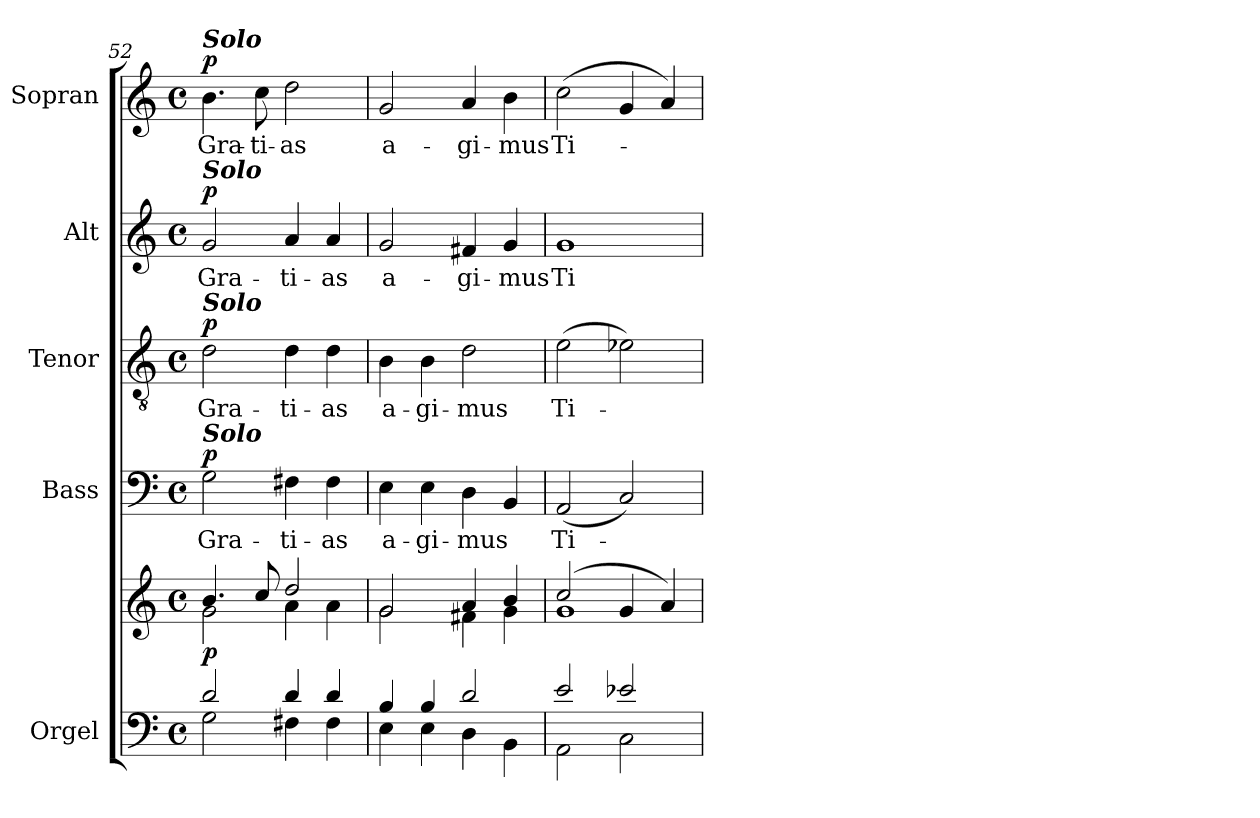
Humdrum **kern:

**kern	**kern	**dynam	**kern	**text	**dynam	**kern	**text	**dynam	**kern	**text	**dynam	**kern	**text	**dynam
*part5	*part5	*part5	*part4	*part4	*part4	*part3	*part3	*part3	*part2	*part2	*part2	*part1	*part1	*part1
*staff6	*staff5	*staff5/6	*staff4	*staff4	*staff4	*staff3	*staff3	*staff3	*staff2	*staff2	*staff2	*staff1	*staff1	*staff1
*I"Orgel	*	*	*I"Bass	*	*	*I"Tenor	*	*	*I"Alt	*	*	*I"Sopran	*	*
*I'Org.	*	*	*I'B.	*	*	*I'T.	*	*	*I'A.	*	*	*I'S.	*	*
*clefF4	*clefG2	*	*clefF4	*	*	*clefGv2	*	*	*clefG2	*	*	*clefG2	*	*
*k[]	*k[]	*	*k[]	*	*	*k[]	*	*	*k[]	*	*	*k[]	*	*
*C:	*C:	*	*C:	*	*	*C:	*	*	*C:	*	*	*C:	*	*
*M4/4	*M4/4	*	*M4/4	*	*	*M4/4	*	*	*M4/4	*	*	*M4/4	*	*
*met(c)	*met(c)	*	*met(c)	*	*	*met(c)	*	*	*met(c)	*	*	*met(c)	*	*
=52	=52	=52	=52	=52	=52	=52	=52	=52	=52	=52	=52	=52	=52	=52
*^	*^	*	*	*	*	*	*	*	*	*	*	*	*	*
!	!	!	!	!	!	!	!	!	!	!	!	!	!	!LO:TX:a:Bi:t=Solo	!	!
!	!	!	!	!	!	!	!	!	!	!	!LO:TX:a:Bi:t=Solo	!	!	!	!	!
!	!	!	!	!	!	!	!	!LO:TX:a:Bi:t=Solo	!	!	!	!	!	!	!	!
!	!	!	!	!	!LO:TX:a:Bi:t=Solo	!	!	!	!	!	!	!	!	!	!	!
!	!	!	!	!LO:DY:b	!	!LO:LY:b	!LO:DY:a	!	!LO:LY:b	!LO:DY:a	!	!LO:LY:b	!LO:DY:a	!	!LO:LY:b	!LO:DY:a
2d/	2G\	4.b/	2g\	p	2G\	Gra-	p	2d\	Gra-	p	2g/	Gra-	p	4.b\	Gra-	p
!	!	!	!	!	!	!	!	!	!	!	!	!	!	!	!LO:LY:b	!
.	.	8cc/	.	.	.	.	.	.	.	.	.	.	.	8cc\	-ti-	.
!	!	!	!	!	!	!LO:LY:b	!	!	!LO:LY:b	!	!	!LO:LY:b	!	!	!LO:LY:b	!
4d/	4F#X\	2dd/	4a\	.	4F#X\	-ti-	.	4d\	-ti-	.	4a/	-ti-	.	2dd\	-as	.
!	!	!	!	!	!	!LO:LY:b	!	!	!LO:LY:b	!	!	!LO:LY:b	!	!	!	!
4d/	4F#\	.	4a\	.	4F#\	-as	.	4d\	-as	.	4a/	-as	.	.	.	.
=53	=53	=53	=53	=53	=53	=53	=53	=53	=53	=53	=53	=53	=53	=53	=53	=53
!	!	!	!	!	!	!LO:LY:b	!	!	!LO:LY:b	!	!	!LO:LY:b	!	!	!LO:LY:b	!
4B/	4E\	2g/	2g\	.	4E\	a-	.	4B\	a-	.	2g/	a-	.	2g/	a-	.
!	!	!	!	!	!	!LO:LY:b	!	!	!LO:LY:b	!	!	!	!	!	!	!
4B/	4E\	.	.	.	4E\	-gi-	.	4B\	-gi-	.	.	.	.	.	.	.
!	!	!	!	!	!	!LO:LY:b	!	!	!LO:LY:b	!	!	!LO:LY:b	!	!	!LO:LY:b	!
2d/	4D\	4a/	4f#X\	.	4D\	-mus	.	2d\	-mus	.	4f#X/	-gi-	.	4a/	-gi-	.
!	!	!	!	!	!	!	!	!	!	!	!	!LO:LY:b	!	!	!LO:LY:b	!
.	4BB\	4b/	4g\	.	4BB/	.	.	.	.	.	4g/	-mus	.	4b\	-mus	.
=54	=54	=54	=54	=54	=54	=54	=54	=54	=54	=54	=54	=54	=54	=54	=54	=54
!	!	!	!	!	!	!LO:LY:b	!	!	!LO:LY:b	!	!	!LO:LY:b	!	!	!LO:LY:b	!
2e/	2AA\	(2cc/	1g	.	(<2AA/	Ti-	.	(>2e\	Ti-	.	1g	Ti-	.	(>2cc\	Ti-	.
2e-X/	2C\	4g/	.	.	2C/)	.	.	2e-X\)	.	.	.	.	.	4g/	.	.
.	.	4a/)	.	.	.	.	.	.	.	.	.	.	.	4a/)	.	.
*v	*v	*	*	*	*	*	*	*	*	*	*	*	*	*	*	*
*	*v	*v	*	*	*	*	*	*	*	*	*	*	*	*	*
=	=	=	=	=	=	=	=	=	=	=	=	=	=	=
*-	*-	*-	*-	*-	*-	*-	*-	*-	*-	*-	*-	*-	*-	*-
